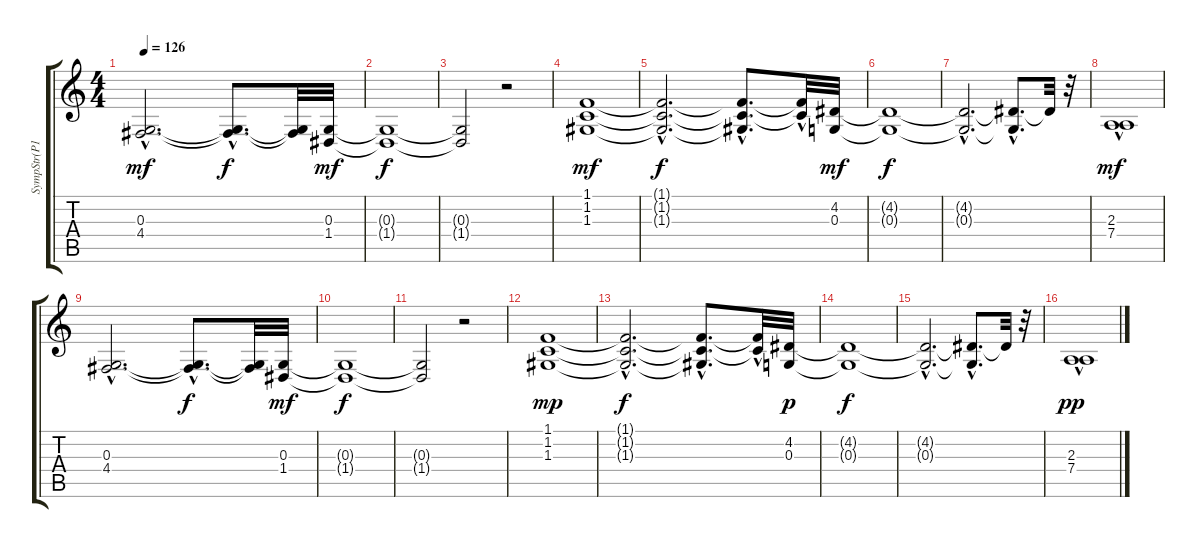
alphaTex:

\track ("SympStr(P103)" "SympStr(P1") {instrument stringensemble1}
\staff {score tabs}
\tuning (E4 B3 G3 D3 A2 E2) {hide}
\ts (4 4)
\tempo 126
\clef g2
\ks c
(0.3{hac} 4.4{hac}).2{d dy mf} (0.3{hac t} 4.4{hac t}).8{d dy f} (0.3{t} 4.4{t}).32 (0.3 1.4).32{dy mf} |
(0.3{t} 1.4{t}).1{dy f} |
(0.3{t} 1.4{t}).2 r.2 |
(1.1 1.2 1.3).1{dy mf} |
(1.1{hac t} 1.2{hac t} 1.3{hac t}).2{d dy f} (1.1{hac t} 1.2{hac t} 1.3{t}).8{d} (1.1{hac t} 1.2{t}).32 (4.2 0.3).32{dy mf} |
(4.2{t} 0.3{t}).1{dy f} |
(4.2{hac t} 0.3{hac t}).2{d} (4.2{hac t} 0.3{t}).8{d} 4.2{t}.32 r.32 |
(2.3{hac} 7.4).1{dy mf} |
(0.3{hac} 4.4{hac}).2{d} (0.3{hac t} 4.4{hac t}).8{d dy f} (0.3{t} 4.4{t}).32 (0.3 1.4).32{dy mf} |
(0.3{t} 1.4{t}).1{dy f} |
(0.3{t} 1.4{t}).2 r.2 |
(1.1 1.2 1.3).1{dy mp} |
(1.1{hac t} 1.2{hac t} 1.3{hac t}).2{d dy f} (1.1{hac t} 1.2{hac t} 1.3{t}).8{d} (1.1{hac t} 1.2{t}).32 (4.2 0.3).32{dy p} |
(4.2{t} 0.3{t}).1{dy f} |
(4.2{hac t} 0.3{hac t}).2{d} (4.2{hac t} 0.3{t}).8{d} 4.2{t}.32 r.32 |
(2.3{hac} 7.4).1{dy pp}
